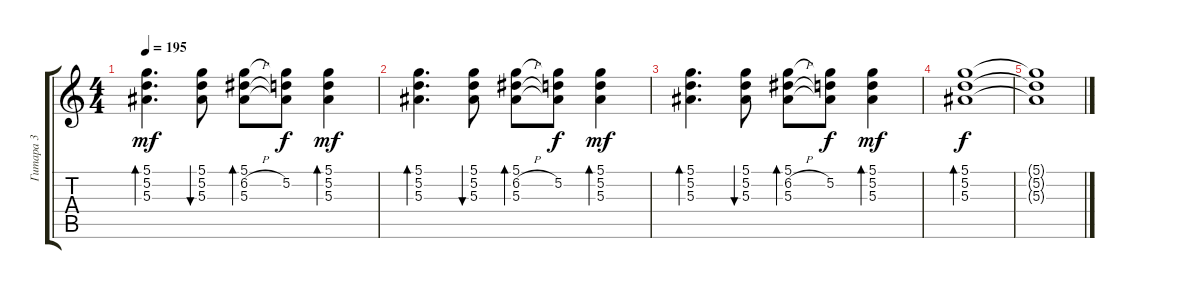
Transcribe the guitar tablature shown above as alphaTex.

\track ("Гитара 3" "Гитара 3") {instrument acousticguitarsteel}
\staff {score tabs}
\tuning (D4 A3 F3 C3 G2 D2) {hide}
\ts (4 4)
\tempo 195
\clef g2
\ks c
(5.1 5.2 5.3).4{d bd 60 dy mf} (5.1 5.2 5.3).8{bu 60} (5.1 6.2{h} 5.3).8{bd 60} (5.1{t} 5.2 5.3{t}).8{dy f} (5.1 5.2 5.3).4{bd 60 dy mf} |
(5.1 5.2 5.3).4{d bd 60} (5.1 5.2 5.3).8{bu 60} (5.1 6.2{h} 5.3).8{bd 60} (5.1{t} 5.2 5.3{t}).8{dy f} (5.1 5.2 5.3).4{bd 60 dy mf} |
(5.1 5.2 5.3).4{d bd 60} (5.1 5.2 5.3).8{bu 60} (5.1 6.2{h} 5.3).8{bd 60} (5.1{t} 5.2 5.3{t}).8{dy f} (5.1 5.2 5.3).4{bd 60 dy mf} |
(5.1 5.2 5.3).1{bd 240 dy f} |
(5.1{t} 5.2{t} 5.3{t}).1
